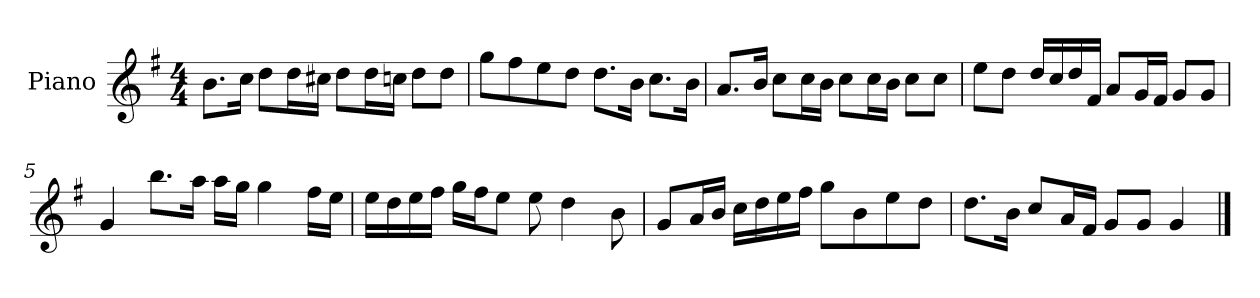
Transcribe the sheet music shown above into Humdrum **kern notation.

**kern
*part1
*staff1
*I"Piano
*I'P-no
*clefG2
*k[f#]
*M4/4
*MM90
=1
8.b\L
16cc\Jk
8dd\L
16dd\L
16cc#X\JJ
8dd\L
16dd\L
16ccn\JJ
8dd\L
8dd\J
=2
8gg\L
8ff#\
8ee\
8dd\J
8.dd\L
16b\Jk
8.cc\L
16b\Jk
=3
8.a/L
16b/Jk
8cc\L
16cc\L
16b\JJ
8cc\L
16cc\L
16b\JJ
8cc\L
8cc\J
!!LO:LB:g=z
=4
8ee\L
8dd\J
16dd/LL
16cc/
16dd/
16f#/JJ
8a/L
16g/L
16f#/JJ
8g/L
8g/J
=5
4g/
8.bb\L
16aa\Jk
16aa\LL
16gg\JJ
4gg\
16ff#\LL
16ee\JJ
=6
16ee\LL
16dd\
16ee\
16ff#\JJ
16gg\LL
16ff#\J
8ee\J
8ee\
4dd\
8b\
=7
8g/L
16a/L
16b/JJ
16cc\LL
16dd\
16ee\
16ff#\JJ
8gg\L
8b\
8ee\
8dd\J
!!LO:LB:g=z
=8
8.dd\L
16b\Jk
8cc/L
16a/L
16f#/JJ
8g/L
8g/J
4g/
==
*-
